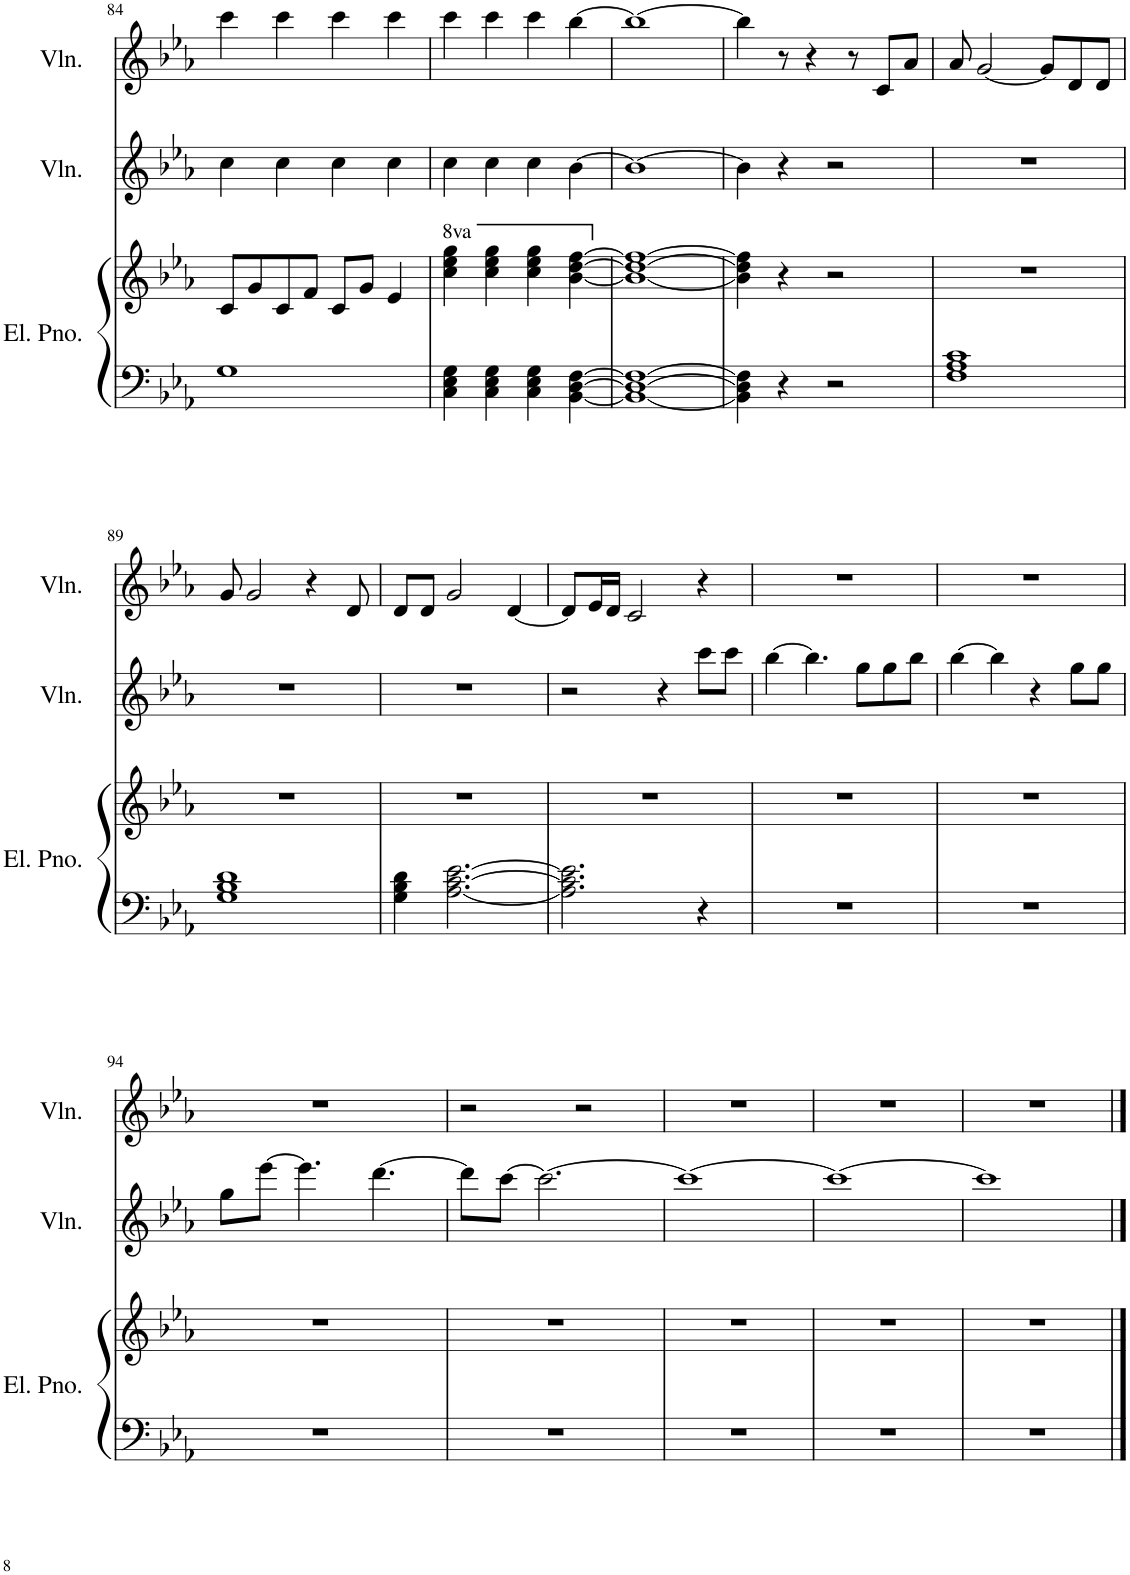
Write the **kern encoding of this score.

**kern	**kern	**kern	**kern
*part3	*part3	*part2	*part1
*staff4	*staff3	*staff2	*staff1
*I"Electric Piano	*	*I"Violin	*I"Violin
*I'El. Pno.	*	*I'Vln.	*I'Vln.
!!LO:PB:g=z
*clefF4	*clefG2	*clefG2	*clefG2
*k[b-e-a-]	*k[b-e-a-]	*k[b-e-a-]	*k[b-e-a-]
*M4/4	*M4/4	*M4/4	*M4/4
=84	=84	=84	=84
1G	8c/L	4cc\	4ccc\
.	8g/	.	.
.	8c/	4cc\	4ccc\
.	8f/J	.	.
.	8c/L	4cc\	4ccc\
.	8g/J	.	.
.	4e-/	4cc\	4ccc\
=85	=85	=85	=85
*	*8va	*	*
4C\ 4E-\ 4G\	4ccc\ 4eee-\ 4ggg\	4cc\	4ccc\
4C\ 4E-\ 4G\	4ccc\ 4eee-\ 4ggg\	4cc\	4ccc\
4C\ 4E-\ 4G\	4ccc\ 4eee-\ 4ggg\	4cc\	4ccc\
[4BB-\ [4D\ [4F\	[4bb-\ [4ddd\ [4fff\	[4b-\	[4bb-\
=86	=86	=86	=86
*	*X8va	*	*
1BB-_ 1D_ 1F_	1b-_ 1dd_ 1ff_	1b-_	1bb-_
=87	=87	=87	=87
4BB-\] 4D\] 4F\]	4b-\] 4dd\] 4ff\]	4b-\]	4bb-\]
4r	4r	4r	8r
.	.	.	4r
2r	2r	2r	.
.	.	.	8r
.	.	.	8c/L
.	.	.	8a-/J
=88	=88	=88	=88
1F 1A- 1c	1r	1r	8a-/
.	.	.	[2g/
.	.	.	8g/L]
.	.	.	8d/
.	.	.	8d/J
!!LO:LB:g=z
=89	=89	=89	=89
1G 1B- 1d	1r	1r	8g/
.	.	.	2g/
.	.	.	4r
.	.	.	8d/
=90	=90	=90	=90
4G\ 4B-\ 4d\	1r	1r	8d/L
.	.	.	8d/J
[2.A-\ [2.c\ [2.e-\	.	.	2g/
.	.	.	[4d/
=91	=91	=91	=91
2.A-\] 2.c\] 2.e-\]	1r	2r	8d/L]
.	.	.	16e-/L
.	.	.	16d/JJ
.	.	.	2c/
.	.	4r	.
4r	.	8ccc\L	4r
.	.	8ccc\J	.
=92	=92	=92	=92
1r	1r	[4bb-\	1r
.	.	4.bb-\]	.
.	.	8gg\L	.
.	.	8gg\	.
.	.	8bb-\J	.
=93	=93	=93	=93
1r	1r	[4bb-\	1r
.	.	4bb-\]	.
.	.	4r	.
.	.	8gg\L	.
.	.	8gg\J	.
!!LO:LB:g=z
=94	=94	=94	=94
1r	1r	8gg\L	1r
.	.	[8eee-\J	.
.	.	4.eee-\]	.
.	.	[4.ddd\	.
=95	=95	=95	=95
1r	1r	8ddd\L]	2r
.	.	[8ccc\J	.
.	.	2.ccc\_	.
.	.	.	2r
=96	=96	=96	=96
1r	1r	1ccc_	1r
=97	=97	=97	=97
1r	1r	1ccc_	1r
=98	=98	=98	=98
1r	1r	1ccc]	1r
==	==	==	==
*-	*-	*-	*-
